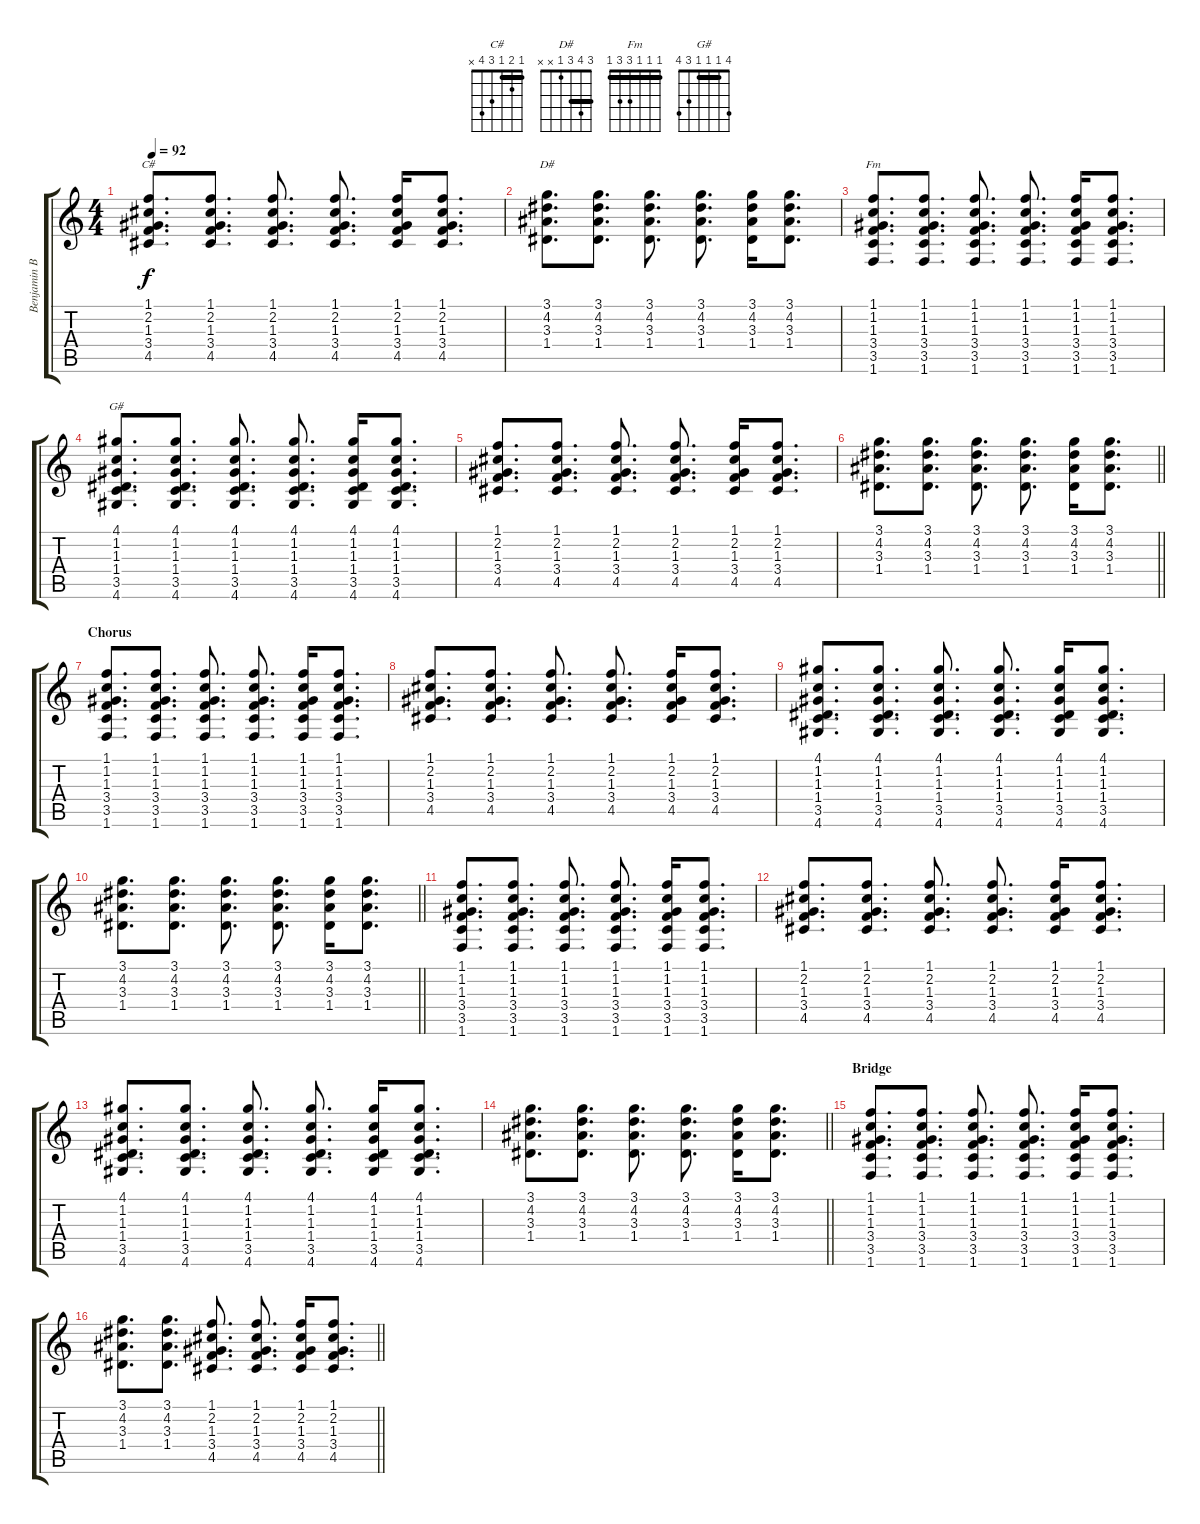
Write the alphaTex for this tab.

\track ("Benjamin Burnley" "Benjamin B") {instrument acousticguitarsteel}
\staff {score tabs}
\tuning (E4 B3 G3 D3 A2 E2) {hide}
\chord ("C#" 1 2 1 3 4 x) {barre 1}
\chord ("D#" 3 4 3 1 x x) {barre 3}
\chord ("Fm" 1 1 1 3 3 1) {barre 1}
\chord ("G#" 4 1 1 1 3 4) {barre 1}
\ts (4 4)
\tempo 92
\clef g2
\ks c
(1.1 2.2 1.3 3.4 4.5).8{d ch "C#" dy f} (1.1 2.2 1.3 3.4 4.5).8{d} (1.1 2.2 1.3 3.4 4.5).8{d} (1.1 2.2 1.3 3.4 4.5).8{d} (1.1 2.2 1.3 3.4 4.5).16 (1.1 2.2 1.3 3.4 4.5).8{d} |
(3.1 4.2 3.3 1.4).8{d ch "D#"} (3.1 4.2 3.3 1.4).8{d} (3.1 4.2 3.3 1.4).8{d} (3.1 4.2 3.3 1.4).8{d} (3.1 4.2 3.3 1.4).16 (3.1 4.2 3.3 1.4).8{d} |
(1.1 1.2 1.3 3.4 3.5 1.6).8{d ch "Fm"} (1.1 1.2 1.3 3.4 3.5 1.6).8{d} (1.1 1.2 1.3 3.4 3.5 1.6).8{d} (1.1 1.2 1.3 3.4 3.5 1.6).8{d} (1.1 1.2 1.3 3.4 3.5 1.6).16 (1.1 1.2 1.3 3.4 3.5 1.6).8{d} |
(4.1 1.2 1.3 1.4 3.5 4.6).8{d ch "G#"} (4.1 1.2 1.3 1.4 3.5 4.6).8{d} (4.1 1.2 1.3 1.4 3.5 4.6).8{d} (4.1 1.2 1.3 1.4 3.5 4.6).8{d} (4.1 1.2 1.3 1.4 3.5 4.6).16 (4.1 1.2 1.3 1.4 3.5 4.6).8{d} |
(1.1 2.2 1.3 3.4 4.5).8{d} (1.1 2.2 1.3 3.4 4.5).8{d} (1.1 2.2 1.3 3.4 4.5).8{d} (1.1 2.2 1.3 3.4 4.5).8{d} (1.1 2.2 1.3 3.4 4.5).16 (1.1 2.2 1.3 3.4 4.5).8{d} |
\barLineRight lightlight
(3.1 4.2 3.3 1.4).8{d} (3.1 4.2 3.3 1.4).8{d} (3.1 4.2 3.3 1.4).8{d} (3.1 4.2 3.3 1.4).8{d} (3.1 4.2 3.3 1.4).16 (3.1 4.2 3.3 1.4).8{d} |
\section ("" "Chorus")
(1.1 1.2 1.3 3.4 3.5 1.6).8{d} (1.1 1.2 1.3 3.4 3.5 1.6).8{d} (1.1 1.2 1.3 3.4 3.5 1.6).8{d} (1.1 1.2 1.3 3.4 3.5 1.6).8{d} (1.1 1.2 1.3 3.4 3.5 1.6).16 (1.1 1.2 1.3 3.4 3.5 1.6).8{d} |
(1.1 2.2 1.3 3.4 4.5).8{d} (1.1 2.2 1.3 3.4 4.5).8{d} (1.1 2.2 1.3 3.4 4.5).8{d} (1.1 2.2 1.3 3.4 4.5).8{d} (1.1 2.2 1.3 3.4 4.5).16 (1.1 2.2 1.3 3.4 4.5).8{d} |
(4.1 1.2 1.3 1.4 3.5 4.6).8{d} (4.1 1.2 1.3 1.4 3.5 4.6).8{d} (4.1 1.2 1.3 1.4 3.5 4.6).8{d} (4.1 1.2 1.3 1.4 3.5 4.6).8{d} (4.1 1.2 1.3 1.4 3.5 4.6).16 (4.1 1.2 1.3 1.4 3.5 4.6).8{d} |
\barLineRight lightlight
(3.1 4.2 3.3 1.4).8{d} (3.1 4.2 3.3 1.4).8{d} (3.1 4.2 3.3 1.4).8{d} (3.1 4.2 3.3 1.4).8{d} (3.1 4.2 3.3 1.4).16 (3.1 4.2 3.3 1.4).8{d} |
(1.1 1.2 1.3 3.4 3.5 1.6).8{d} (1.1 1.2 1.3 3.4 3.5 1.6).8{d} (1.1 1.2 1.3 3.4 3.5 1.6).8{d} (1.1 1.2 1.3 3.4 3.5 1.6).8{d} (1.1 1.2 1.3 3.4 3.5 1.6).16 (1.1 1.2 1.3 3.4 3.5 1.6).8{d} |
(1.1 2.2 1.3 3.4 4.5).8{d} (1.1 2.2 1.3 3.4 4.5).8{d} (1.1 2.2 1.3 3.4 4.5).8{d} (1.1 2.2 1.3 3.4 4.5).8{d} (1.1 2.2 1.3 3.4 4.5).16 (1.1 2.2 1.3 3.4 4.5).8{d} |
(4.1 1.2 1.3 1.4 3.5 4.6).8{d} (4.1 1.2 1.3 1.4 3.5 4.6).8{d} (4.1 1.2 1.3 1.4 3.5 4.6).8{d} (4.1 1.2 1.3 1.4 3.5 4.6).8{d} (4.1 1.2 1.3 1.4 3.5 4.6).16 (4.1 1.2 1.3 1.4 3.5 4.6).8{d} |
\barLineRight lightlight
(3.1 4.2 3.3 1.4).8{d} (3.1 4.2 3.3 1.4).8{d} (3.1 4.2 3.3 1.4).8{d} (3.1 4.2 3.3 1.4).8{d} (3.1 4.2 3.3 1.4).16 (3.1 4.2 3.3 1.4).8{d} |
\section ("" "Bridge")
(1.1 1.2 1.3 3.4 3.5 1.6).8{d} (1.1 1.2 1.3 3.4 3.5 1.6).8{d} (1.1 1.2 1.3 3.4 3.5 1.6).8{d} (1.1 1.2 1.3 3.4 3.5 1.6).8{d} (1.1 1.2 1.3 3.4 3.5 1.6).16 (1.1 1.2 1.3 3.4 3.5 1.6).8{d} |
\barLineRight lightlight
(3.1 4.2 3.3 1.4).8{d} (3.1 4.2 3.3 1.4).8{d} (1.1 2.2 1.3 3.4 4.5).8{d} (1.1 2.2 1.3 3.4 4.5).8{d} (1.1 2.2 1.3 3.4 4.5).16 (1.1 2.2 1.3 3.4 4.5).8{d}
